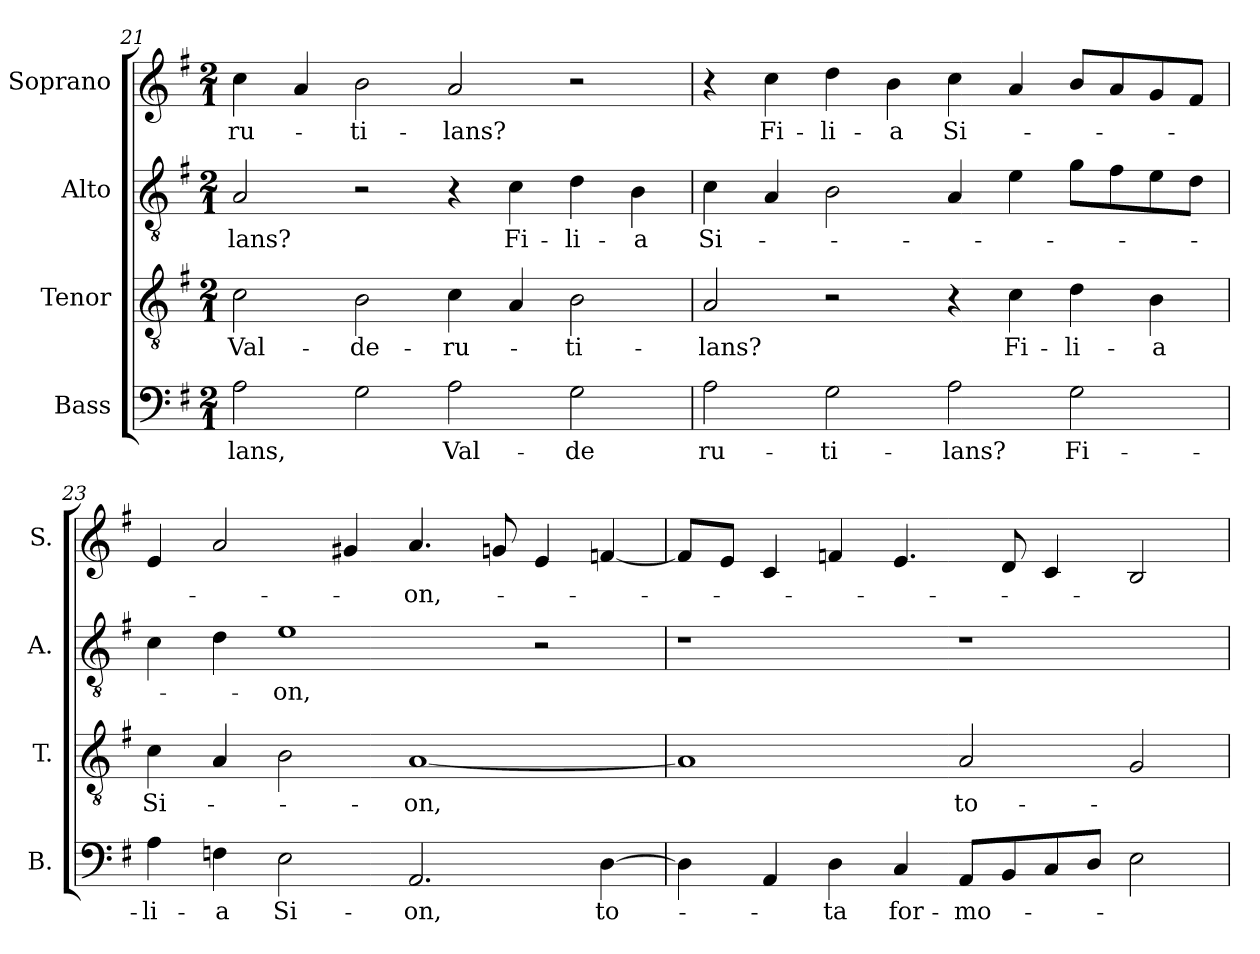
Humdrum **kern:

**kern	**text	**kern	**text	**kern	**text	**kern	**text
*part4	*part4	*part3	*part3	*part2	*part2	*part1	*part1
*staff4	*staff4	*staff3	*staff3	*staff2	*staff2	*staff1	*staff1
*I"Bass	*	*I"Tenor	*	*I"Alto	*	*I"Soprano	*
*I'B.	*	*I'T.	*	*I'A.	*	*I'S.	*
*clefF4	*	*clefGv2	*	*clefGv2	*	*clefG2	*
*k[f#]	*	*k[f#]	*	*k[f#]	*	*k[f#]	*
*G:	*	*G:	*	*G:	*	*G:	*
*M2/1	*	*M2/1	*	*M2/1	*	*M2/1	*
=21	=21	=21	=21	=21	=21	=21	=21
!	!LO:LY:b:cj	!	!LO:LY:b:cj	!	!LO:LY:b:cj	!	!LO:LY:b:cj
2A\	-lans,	2c\	Val-	2A/	-lans?	4cc\	ru-
.	.	.	.	.	.	4a/	.
!	!	!	!LO:LY:b:cj	!	!	!	!LO:LY:b:cj
2G\	.	2B\	-de-	2r	.	2b\	-ti-
!	!LO:LY:b:cj	!	!LO:LY:b:cj	!	!	!	!LO:LY:b:cj
2A\	Val-	4c\	-ru-	4r	.	2a/	-lans?
!	!	!	!	!	!LO:LY:b:cj	!	!
.	.	4A/	.	4c\	Fi-	.	.
!	!LO:LY:b:cj	!	!LO:LY:b:cj	!	!LO:LY:b:cj	!	!
2G\	-de	2B\	-ti-	4d\	-li-	2r	.
!	!	!	!	!	!LO:LY:b:cj	!	!
.	.	.	.	4B\	-a	.	.
!!LO:LB:g=z
=22	=22	=22	=22	=22	=22	=22	=22
!	!LO:LY:b:cj	!	!LO:LY:b:cj	!	!LO:LY:b:cj	!	!
2A\	ru-	2A/	-lans?	4c\	Si-	4r	.
!	!	!	!	!	!	!	!LO:LY:b:cj
.	.	.	.	4A/	.	4cc\	Fi-
!	!LO:LY:b:cj	!	!	!	!	!	!LO:LY:b:cj
2G\	-ti-	2r	.	2B\	.	4dd\	-li-
!	!	!	!	!	!	!	!LO:LY:b:cj
.	.	.	.	.	.	4b\	-a
!	!LO:LY:b:cj	!	!	!	!	!	!LO:LY:b:cj
2A\	-lans?	4r	.	4A/	.	4cc\	Si-
!	!	!	!LO:LY:b:cj	!	!	!	!
.	.	4c\	Fi-	4e\	.	4a/	.
!	!LO:LY:b:cj	!	!LO:LY:b:cj	!	!	!	!
2G\	Fi-	4d\	-li-	8g\L	.	8b/L	.
.	.	.	.	8f#\	.	8a/	.
!	!	!	!LO:LY:b:cj	!	!	!	!
.	.	4B\	-a	8e\	.	8g/	.
.	.	.	.	8d\J	.	8f#/J	.
=23	=23	=23	=23	=23	=23	=23	=23
!	!LO:LY:b:cj	!	!LO:LY:b:cj	!	!	!	!
4A\	-li-	4c\	Si-	4c\	.	4e/	.
!	!LO:LY:b:cj	!	!	!	!	!	!
4Fn\	-a	4A/	.	4d\	.	2a/	.
!	!LO:LY:b:cj	!	!	!	!LO:LY:b:cj	!	!
2E\	Si-	2B\	.	1e	-on,	.	.
.	.	.	.	.	.	4g#X/	.
!	!LO:LY:b:cj	!	!LO:LY:b:cj	!	!	!	!LO:LY:b:cj
2.AA/	-on,	[<1A	-on,	.	.	4.a/	-on,-
.	.	.	.	.	.	8gn/	.
.	.	.	.	2r	.	4e/	.
!	!LO:LY:b:cj	!	!	!	!	!	!
[>4D\	to-	.	.	.	.	[<4fn/	.
=24	=24	=24	=24	=24	=24	=24	=24
4D\]	.	1A]	.	1r	.	8f/L]	.
.	.	.	.	.	.	8e/J	.
4AA/	.	.	.	.	.	4c/	.
!	!LO:LY:b:cj	!	!	!	!	!	!
4D\	-ta	.	.	.	.	4fn/	.
!	!LO:LY:b:cj	!	!	!	!	!	!
4C/	for-	.	.	.	.	4.e/	.
!	!LO:LY:b:cj	!	!LO:LY:b:cj	!	!	!	!
8AA/L	-mo-	2A/	to-	1r	.	.	.
8BB/	.	.	.	.	.	8d/	.
8C/	.	.	.	.	.	4c/	.
8D/J	.	.	.	.	.	.	.
2E\	.	2G/	.	.	.	2B/	.
=	=	=	=	=	=	=	=
*-	*-	*-	*-	*-	*-	*-	*-
